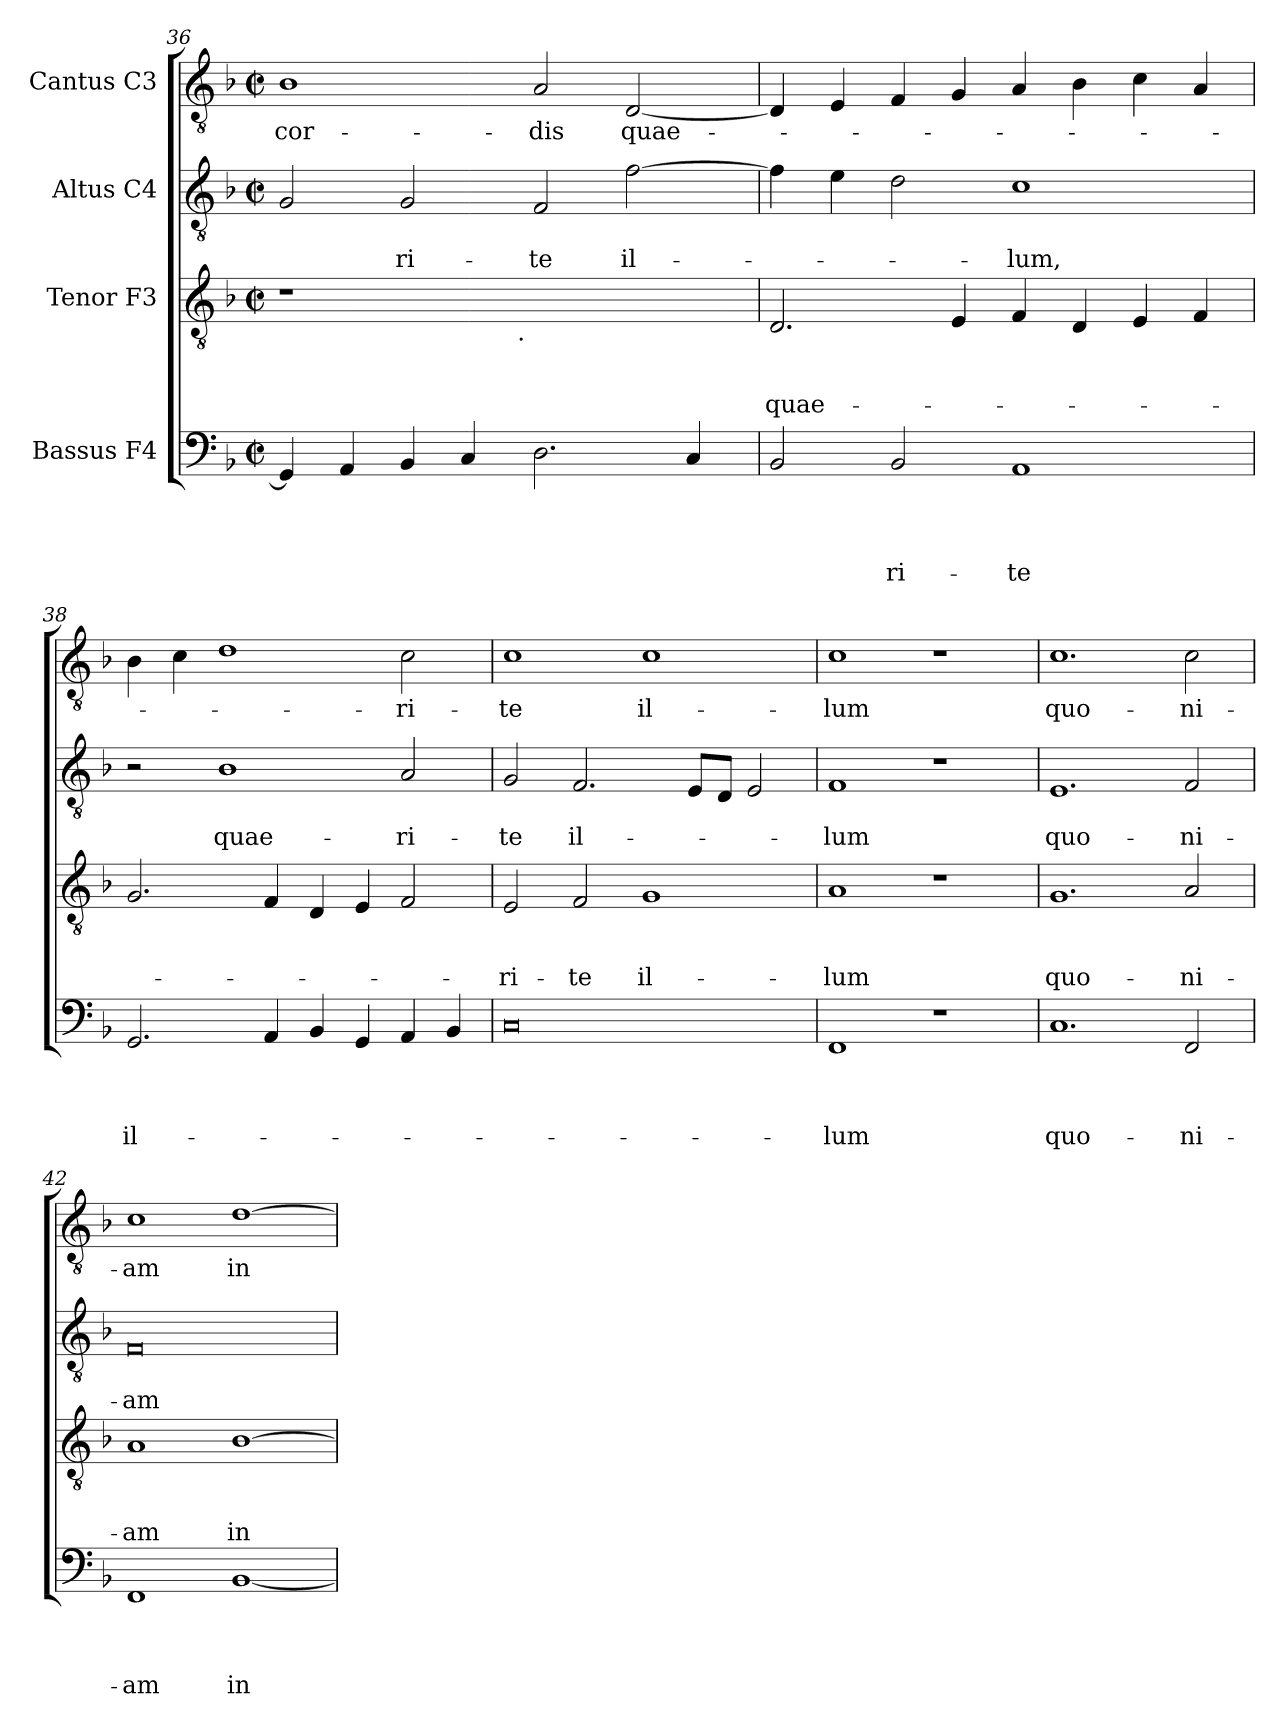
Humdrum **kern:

**kern	**text	**text	**text	**text	**kern	**text	**text	**text	**kern	**text	**text	**kern	**text
*part4	*part4	*part4	*part4	*part4	*part3	*part3	*part3	*part3	*part2	*part2	*part2	*part1	*part1
*staff4	*staff4	*staff4	*staff4	*staff4	*staff3	*staff3	*staff3	*staff3	*staff2	*staff2	*staff2	*staff1	*staff1
*I"Bassus F4	*	*	*	*	*I"Tenor F3	*	*	*	*I"Altus C4	*	*	*I"Cantus C3	*
*clefF4	*	*	*	*	*clefGv2	*	*	*	*clefGv2	*	*	*clefGv2	*
*k[b-]	*	*	*	*	*k[b-]	*	*	*	*k[b-]	*	*	*k[b-]	*
*F:	*	*	*	*	*F:	*	*	*	*F:	*	*	*F:	*
*M2/2	*	*	*	*	*M2/2	*	*	*	*M2/2	*	*	*M2/2	*
*met(c|)	*	*	*	*	*met(c|)	*	*	*	*met(c|)	*	*	*met(c|)	*
=36	=36	=36	=36	=36	=36	=36	=36	=36	=36	=36	=36	=36	=36
!	!	!	!	!	!	!	!	!	!	!	!	!	!LO:LY:b
*	*	*	*	*	*^	*	*	*	*	*	*	*	*
4GG/]	.	.	.	.	1r	2ryy	.	.	.	2G/	.	.	1B-	cor-
4AA/	.	.	.	.	.	.	.	.	.	.	.	.	.	.
!	!	!	!	!	!	!	!	!	!	!	!	!LO:LY:b	!	!
4BB-/	.	.	.	.	.	4...ryy	.	.	.	2G/	.	-ri-	.	.
4C/	.	.	.	.	.	.	.	.	.	.	.	.	.	.
!	!	!	!	!	!	!LO:TX:b:t=.	!	!	!	!	!	!	!	!
.	.	.	.	.	.	1ryy	.	.	.	.	.	.	.	.
!	!	!	!	!	!	!	!	!	!	!	!	!LO:LY:b	!	!LO:LY:b
2.D\	.	.	.	.	1ryy	.	.	.	.	2F/	.	-te	2A/	-dis
!	!	!	!	!	!	!	!	!	!	!	!	!LO:LY:b	!	!LO:LY:b
.	.	.	.	.	.	.	.	.	.	[>2f\	.	il-	[<2D/	quae-
4C/	.	.	.	.	.	.	.	.	.	.	.	.	.	.
.	.	.	.	.	.	32ryy	.	.	.	.	.	.	.	.
=37	=37	=37	=37	=37	=37	=37	=37	=37	=37	=37	=37	=37	=37	=37
!	!	!	!	!	!	!	!	!	!LO:LY:b	!	!	!	!	!
*	*	*	*	*	*v	*v	*	*	*	*	*	*	*	*
2BB-/	.	.	.	.	2.D/	.	.	quae-	4f\]	.	.	4D/]	.
.	.	.	.	.	.	.	.	.	4e\	.	.	4E/	.
!	!	!	!	!LO:LY:b	!	!	!	!	!	!	!	!	!
2BB-/	.	.	.	-ri-	.	.	.	.	2d\	.	.	4F/	.
.	.	.	.	.	4E/	.	.	.	.	.	.	4G/	.
!	!	!	!	!LO:LY:b	!	!	!	!	!	!	!LO:LY:b	!	!
1AA	.	.	.	-te	4F/	.	.	.	1c	.	-lum,	4A/	.
.	.	.	.	.	4D/	.	.	.	.	.	.	4B-\	.
.	.	.	.	.	4E/	.	.	.	.	.	.	4c\	.
.	.	.	.	.	4F/	.	.	.	.	.	.	4A/	.
=38	=38	=38	=38	=38	=38	=38	=38	=38	=38	=38	=38	=38	=38
!	!	!	!	!LO:LY:b	!	!	!	!	!	!	!	!	!
2.GG/	.	.	.	il-	2.G/	.	.	.	2r	.	.	4B-\	.
.	.	.	.	.	.	.	.	.	.	.	.	4c\	.
!	!	!	!	!	!	!	!	!	!	!	!LO:LY:b	!	!
.	.	.	.	.	.	.	.	.	1B-	.	quae-	1d	.
4AA/	.	.	.	.	4F/	.	.	.	.	.	.	.	.
4BB-/	.	.	.	.	4D/	.	.	.	.	.	.	.	.
4GG/	.	.	.	.	4E/	.	.	.	.	.	.	.	.
!	!	!	!	!	!	!	!	!	!	!	!LO:LY:b	!	!LO:LY:b
4AA/	.	.	.	.	2F/	.	.	.	2A/	.	-ri-	2c\	-ri-
4BB-/	.	.	.	.	.	.	.	.	.	.	.	.	.
!!LO:PB:g=z
=39	=39	=39	=39	=39	=39	=39	=39	=39	=39	=39	=39	=39	=39
!	!	!	!	!	!	!	!	!LO:LY:b	!	!	!LO:LY:b	!	!LO:LY:b
0C	.	.	.	.	2E/	.	.	-ri-	2G/	.	-te	1c	-te
!	!	!	!	!	!	!	!	!LO:LY:b	!	!	!LO:LY:b	!	!
.	.	.	.	.	2F/	.	.	-te	2.F/	.	il-	.	.
!	!	!	!	!	!	!	!	!LO:LY:b	!	!	!	!	!LO:LY:b
.	.	.	.	.	1G	.	.	il-	.	.	.	1c	il-
.	.	.	.	.	.	.	.	.	8E/L	.	.	.	.
.	.	.	.	.	.	.	.	.	8D/J	.	.	.	.
.	.	.	.	.	.	.	.	.	2E/	.	.	.	.
=40	=40	=40	=40	=40	=40	=40	=40	=40	=40	=40	=40	=40	=40
!	!	!	!	!LO:LY:b	!	!	!	!LO:LY:b	!	!	!LO:LY:b	!	!LO:LY:b
1FF	.	.	.	-lum	1A	.	.	-lum	1F	.	-lum	1c	-lum
1r	.	.	.	.	1r	.	.	.	1r	.	.	1r	.
=41	=41	=41	=41	=41	=41	=41	=41	=41	=41	=41	=41	=41	=41
!	!	!	!	!LO:LY:b	!	!	!	!LO:LY:b	!	!	!LO:LY:b	!	!LO:LY:b
1.C	.	.	.	quo-	1.G	.	.	quo-	1.E	.	quo-	1.c	quo-
!	!	!	!	!LO:LY:b	!	!	!	!LO:LY:b	!	!	!LO:LY:b	!	!LO:LY:b
2FF/	.	.	.	-ni-	2A/	.	.	-ni-	2F/	.	-ni-	2c\	-ni-
=42	=42	=42	=42	=42	=42	=42	=42	=42	=42	=42	=42	=42	=42
!	!	!	!	!LO:LY:b	!	!	!	!LO:LY:b	!	!	!LO:LY:b	!	!LO:LY:b
1FF	.	.	.	-am	1A	.	.	-am	0F	.	-am	1c	-am
!	!	!	!	!LO:LY:b	!	!	!	!LO:LY:b	!	!	!	!	!LO:LY:b
[<1BB-	.	.	.	in-	[>1B-	.	.	in-	.	.	.	[>1d	in-
=	=	=	=	=	=	=	=	=	=	=	=	=	=
*-	*-	*-	*-	*-	*-	*-	*-	*-	*-	*-	*-	*-	*-
